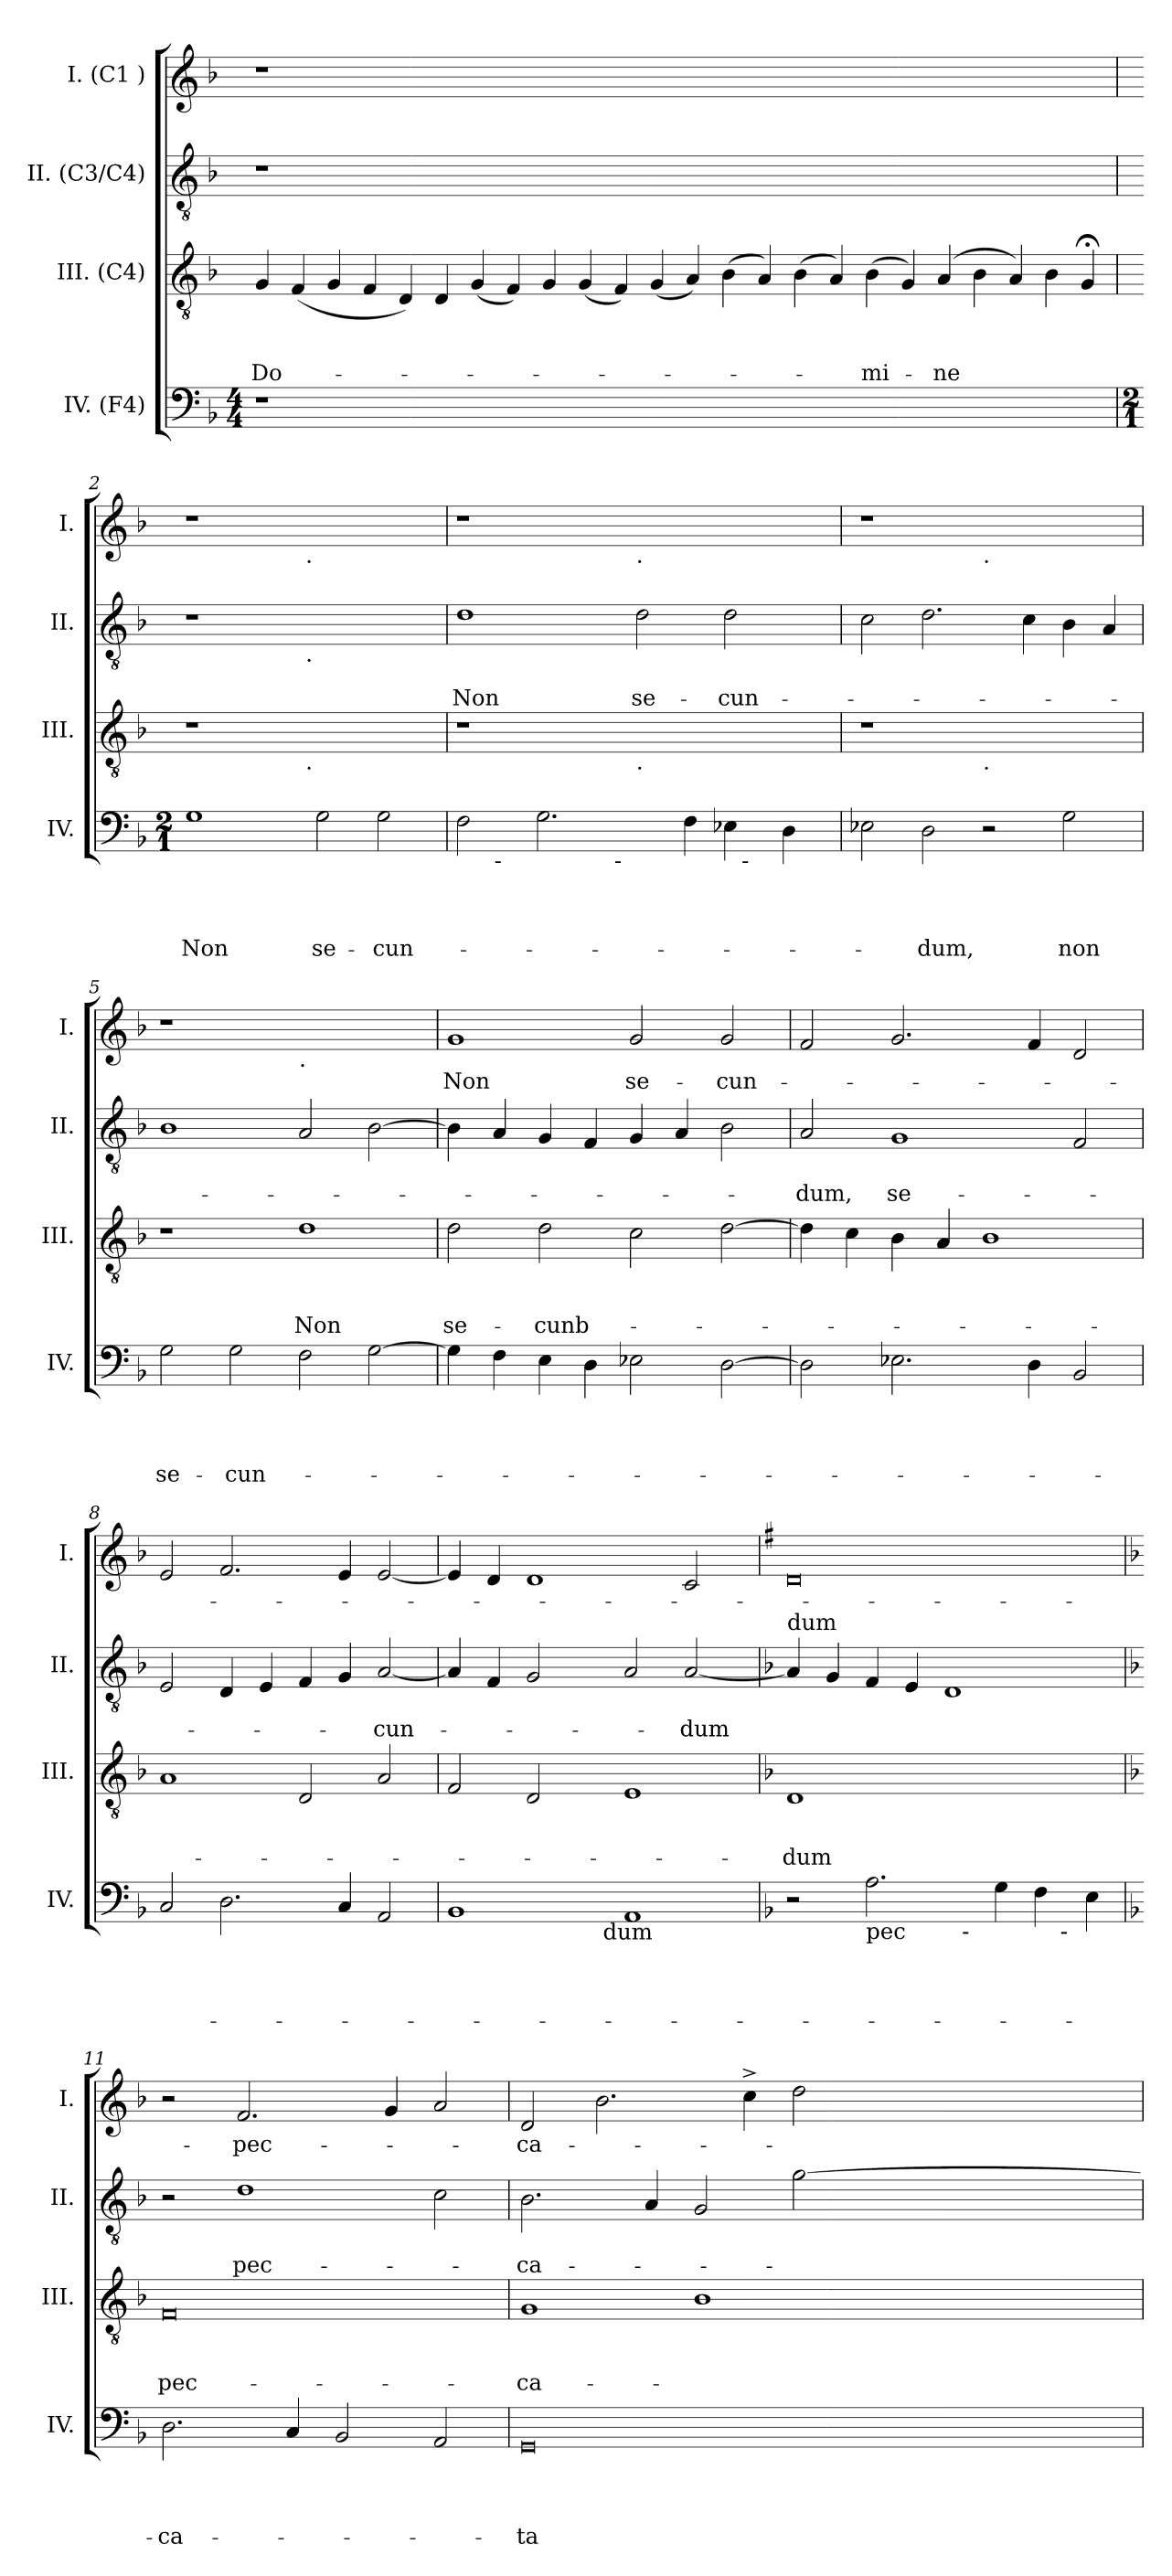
**kern	**text	**text	**text	**text	**kern	**text	**text	**text	**kern	**text	**text	**kern	**text
*part4	*part4	*part4	*part4	*part4	*part3	*part3	*part3	*part3	*part2	*part2	*part2	*part1	*part1
*staff4	*staff4	*staff4	*staff4	*staff4	*staff3	*staff3	*staff3	*staff3	*staff2	*staff2	*staff2	*staff1	*staff1
*I"IV. (F4)	*	*	*	*	*I"III. (C4)	*	*	*	*I"II. (C3/C4)	*	*	*I"I. (C1 )	*
*I'IV.	*	*	*	*	*I'III.	*	*	*	*I'II.	*	*	*I'I.	*
*clefF4	*	*	*	*	*clefGv2	*	*	*	*clefGv2	*	*	*clefG2	*
*k[b-]	*	*	*	*	*k[b-]	*	*	*	*k[b-]	*	*	*k[b-]	*
*F:	*	*	*	*	*F:	*	*	*	*F:	*	*	*F:	*
*M4/4	*	*	*	*	*	*	*	*	*	*	*	*	*
=1	=1	=1	=1	=1	=1	=1	=1	=1	=1	=1	=1	=1	=1
!LO:N:vis=1	!	!	!	!	!	!	!	!LO:LY:b	!LO:N:vis=1	!	!	!LO:N:vis=1	!
1r	.	.	.	.	4G/	.	.	Do-	1r	.	.	1r	.
.	.	.	.	.	(<4F/	.	.	.	.	.	.	.	.
.	.	.	.	.	4G/	.	.	.	.	.	.	.	.
.	.	.	.	.	4F/	.	.	.	.	.	.	.	.
00ryy	.	.	.	.	4D/)	.	.	.	00ryy	.	.	00ryy	.
.	.	.	.	.	4D/	.	.	.	.	.	.	.	.
.	.	.	.	.	(<4G/	.	.	.	.	.	.	.	.
.	.	.	.	.	4F/)	.	.	.	.	.	.	.	.
.	.	.	.	.	4G/	.	.	.	.	.	.	.	.
.	.	.	.	.	(<4G/	.	.	.	.	.	.	.	.
.	.	.	.	.	4F/)	.	.	.	.	.	.	.	.
.	.	.	.	.	(<4G/	.	.	.	.	.	.	.	.
.	.	.	.	.	4A/)	.	.	.	.	.	.	.	.
.	.	.	.	.	(>4B-\	.	.	.	.	.	.	.	.
.	.	.	.	.	4A/)	.	.	.	.	.	.	.	.
.	.	.	.	.	(>4B-\	.	.	.	.	.	.	.	.
.	.	.	.	.	4A/)	.	.	.	.	.	.	.	.
!	!	!	!	!	!	!	!	!LO:LY:b	!	!	!	!	!
.	.	.	.	.	(>4B-\	.	.	-mi-	.	.	.	.	.
.	.	.	.	.	4G/)	.	.	.	.	.	.	.	.
!	!	!	!	!	!	!	!	!LO:LY:b	!	!	!	!	!
.	.	.	.	.	(4A/	.	.	-ne	.	.	.	.	.
1ryy	.	.	.	.	4B-\	.	.	.	1ryy	.	.	1ryy	.
.	.	.	.	.	4A/)	.	.	.	.	.	.	.	.
.	.	.	.	.	4B-\	.	.	.	.	.	.	.	.
.	.	.	.	.	4G;/	.	.	.	.	.	.	.	.
=2	=2	=2	=2	=2	=2	=2	=2	=2	=2	=2	=2	=2	=2
*M2/1	*	*	*	*	*	*	*	*	*	*	*	*	*
!	!	!	!	!LO:LY:b	!	!	!	!	!	!	!	!	!
*	*	*	*	*	*^	*	*	*	*^	*	*	*^	*
1G	.	.	.	Non	1r	2ryy	.	.	.	1r	2ryy	.	.	1r	2ryy	.
.	.	.	.	.	.	4...ryy	.	.	.	.	4...ryy	.	.	.	4...ryy	.
!	!	!	!	!	!	!	!	!	!	!	!	!	!	!	!LO:TX:b:t=.	!
!	!	!	!	!	!	!	!	!	!	!	!LO:TX:b:t=.	!	!	!	!	!
!	!	!	!	!	!	!LO:TX:b:t=.	!	!	!	!	!	!	!	!	!	!
.	.	.	.	.	.	1ryy	.	.	.	.	1ryy	.	.	.	1ryy	.
!	!	!	!	!LO:LY:b	!	!	!	!	!	!	!	!	!	!	!	!
2G\	.	.	.	se-	1ryy	.	.	.	.	1ryy	.	.	.	1ryy	.	.
!	!	!	!	!LO:LY:b	!	!	!	!	!	!	!	!	!	!	!	!
2G\	.	.	.	-cun-	.	.	.	.	.	.	.	.	.	.	.	.
.	.	.	.	.	.	32ryy	.	.	.	.	32ryy	.	.	.	32ryy	.
!!LO:LB:g=z
=3	=3	=3	=3	=3	=3	=3	=3	=3	=3	=3	=3	=3	=3	=3	=3	=3
!	!	!	!	!	!	!	!	!	!	!	!	!	!LO:LY:b	!	!	!
*^	*	*	*	*	*	*	*	*	*	*	*	*	*	*	*	*
*	*^	*	*	*	*	*	*	*	*	*	*	*	*	*	*	*	*
*	*	*	*	*	*	*	*v	*v	*	*	*	*	*	*	*	*v	*v	*
*	*	*^	*	*	*	*	*	*	*	*	*v	*v	*	*	*	*
2F\	8..ryy	2ryy	1ryy	.	.	.	.	1r	.	.	.	1d	.	Non	1r	.
!	!LO:TX:b:t=-	!	!	!	!	!	!	!	!	!	!	!	!	!	!	!
.	1ryy	.	.	.	.	.	.	.	.	.	.	.	.	.	.	.
2.G\	.	4ryy	.	.	.	.	.	.	.	.	.	.	.	.	.	.
.	.	8ryy	.	.	.	.	.	.	.	.	.	.	.	.	.	.
.	.	32ryy	.	.	.	.	.	.	.	.	.	.	.	.	.	.
!	!	!LO:TX:b:t=-	!	!	!	!	!	!	!	!	!	!	!	!	!	!
.	.	1ryy	.	.	.	.	.	.	.	.	.	.	.	.	.	.
!	!	!	!	!	!	!	!	!	!	!	!	!	!	!	!LO:TX:b:t=.	!
!	!	!	!	!	!	!	!	!LO:TX:b:t=.	!	!	!	!	!	!	!	!
!	!	!	!	!	!	!	!	!	!	!	!	!	!	!LO:LY:b	!	!
.	.	.	2ryy	.	.	.	.	1ryy	.	.	.	2d\	.	se-	1ryy	.
.	2ryy	.	.	.	.	.	.	.	.	.	.	.	.	.	.	.
4F\	.	.	.	.	.	.	.	.	.	.	.	.	.	.	.	.
!	!	!	!	!	!	!	!	!	!	!	!	!	!	!LO:LY:b	!	!
4E-\	.	.	16ryy	.	.	.	.	.	.	.	.	2d\	.	-cun-	.	.
!	!	!	!LO:TX:b:t=-	!	!	!	!	!	!	!	!	!	!	!	!	!
.	.	.	4..ryy	.	.	.	.	.	.	.	.	.	.	.	.	.
.	4ryy	.	.	.	.	.	.	.	.	.	.	.	.	.	.	.
4D\	.	.	.	.	.	.	.	.	.	.	.	.	.	.	.	.
.	.	16.ryy	.	.	.	.	.	.	.	.	.	.	.	.	.	.
.	32ryy	.	.	.	.	.	.	.	.	.	.	.	.	.	.	.
=4	=4	=4	=4	=4	=4	=4	=4	=4	=4	=4	=4	=4	=4	=4	=4	=4
!LO:TX:b:t=-	!	!	!	!	!	!	!	!	!	!	!	!	!	!	!	!
*v	*v	*v	*v	*	*	*	*	*	*	*	*	*	*	*	*	*
2E-\	.	.	.	.	1r	.	.	.	2c\	.	.	1r	.
!	!	!	!	!LO:LY:b	!	!	!	!	!	!	!	!	!
2D\	.	.	.	-dum,	.	.	.	.	2.d\	.	.	.	.
!	!	!	!	!	!	!	!	!	!	!	!	!LO:TX:b:t=.	!
!	!	!	!	!	!LO:TX:b:t=.	!	!	!	!	!	!	!	!
2r	.	.	.	.	1ryy	.	.	.	.	.	.	1ryy	.
.	.	.	.	.	.	.	.	.	4c\	.	.	.	.
!	!	!	!	!LO:LY:b	!	!	!	!	!	!	!	!	!
2G\	.	.	.	non	.	.	.	.	4B-\	.	.	.	.
.	.	.	.	.	.	.	.	.	4A/	.	.	.	.
=5	=5	=5	=5	=5	=5	=5	=5	=5	=5	=5	=5	=5	=5
!	!	!	!	!LO:LY:b	!	!	!	!	!	!	!	!	!
2G\	.	.	.	se-	1r	.	.	.	1B-	.	.	1r	.
!	!	!	!	!LO:LY:b	!	!	!	!	!	!	!	!	!
2G\	.	.	.	-cun-	.	.	.	.	.	.	.	.	.
!	!	!	!	!	!	!	!	!	!	!	!	!LO:TX:b:t=.	!
!	!	!	!	!	!	!	!	!LO:LY:b	!	!	!	!	!
2F\	.	.	.	.	1d	.	.	Non	2A/	.	.	1ryy	.
[>2G\	.	.	.	.	.	.	.	.	[>2B-\	.	.	.	.
=6	=6	=6	=6	=6	=6	=6	=6	=6	=6	=6	=6	=6	=6
!	!	!	!	!	!	!	!	!LO:LY:b	!	!	!	!	!LO:LY:b
4G\]	.	.	.	.	2d\	.	.	se-	4B-\]	.	.	1g	Non
4F\	.	.	.	.	.	.	.	.	4A/	.	.	.	.
!	!	!	!	!	!	!	!	!LO:LY:b	!	!	!	!	!
4E\	.	.	.	.	2d\	.	.	-cunb-	4G/	.	.	.	.
4D\	.	.	.	.	.	.	.	.	4F/	.	.	.	.
!	!	!	!	!	!	!	!	!	!	!	!	!	!LO:LY:b
2E-\	.	.	.	.	2c\	.	.	.	4G/	.	.	2g/	se-
.	.	.	.	.	.	.	.	.	4A/	.	.	.	.
!	!	!	!	!	!	!	!	!	!	!	!	!	!LO:LY:b
[<2D\	.	.	.	.	[<2d\	.	.	.	2B-\	.	.	2g/	-cun-
!!LO:LB:g=z
=7	=7	=7	=7	=7	=7	=7	=7	=7	=7	=7	=7	=7	=7
!	!	!	!	!	!	!	!	!	!	!	!LO:LY:b	!	!
2D\]	.	.	.	.	4d\]	.	.	.	2A/	.	-dum,	2f/	.
.	.	.	.	.	4c\	.	.	.	.	.	.	.	.
!	!	!	!	!	!	!	!	!	!	!	!LO:LY:b	!	!
2.E-\	.	.	.	.	4B-\	.	.	.	1G	.	se-	2.g/	.
.	.	.	.	.	4A/	.	.	.	.	.	.	.	.
.	.	.	.	.	1B-	.	.	.	.	.	.	.	.
4D\	.	.	.	.	.	.	.	.	.	.	.	4f/	.
2BB-/	.	.	.	.	.	.	.	.	2F/	.	.	2d/	.
=8	=8	=8	=8	=8	=8	=8	=8	=8	=8	=8	=8	=8	=8
2C/	.	.	.	.	1A	.	.	.	2E/	.	.	2e/	.
2.D\	.	.	.	.	.	.	.	.	4D/	.	.	2.f/	.
.	.	.	.	.	.	.	.	.	4E/	.	.	.	.
.	.	.	.	.	2D/	.	.	.	4F/	.	.	.	.
4C/	.	.	.	.	.	.	.	.	4G/	.	.	4e/	.
!	!	!	!	!	!	!	!	!	!	!	!LO:LY:b	!	!
2AA/	.	.	.	.	2A/	.	.	.	[<2A/	.	-cun-	[<2e/	.
=9	=9	=9	=9	=9	=9	=9	=9	=9	=9	=9	=9	=9	=9
*^	*	*	*	*	*	*	*	*	*	*	*	*	*
1BB-	2ryy	.	.	.	.	2F/	.	.	.	4A/]	.	.	4e/]	.
.	.	.	.	.	.	.	.	.	.	4F/	.	.	4d/	.
.	4ryy	.	.	.	.	2D/	.	.	.	2G/	.	.	1d	.
.	8ryy	.	.	.	.	.	.	.	.	.	.	.	.	.
.	32ryy	.	.	.	.	.	.	.	.	.	.	.	.	.
!	!LO:TX:b:t=dum	!	!	!	!	!	!	!	!	!	!	!	!	!
.	1ryy	.	.	.	.	.	.	.	.	.	.	.	.	.
1AA	.	.	.	.	.	1E	.	.	.	2A/	.	.	.	.
!	!	!	!	!	!	!	!	!	!	!	!	!LO:LY:b	!	!
.	.	.	.	.	.	.	.	.	.	[<2A/	.	-dum	2c/	.
.	16.ryy	.	.	.	.	.	.	.	.	.	.	.	.	.
*v	*v	*	*	*	*	*	*	*	*	*	*	*	*	*
=10	=10	=10	=10	=10	=10	=10	=10	=10	=10	=10	=10	=10	=10
*	*	*	*	*	*	*	*	*	*	*	*	*k[f#]	*
*	*	*	*	*	*	*	*	*	*	*	*	*G:	*
*^	*	*	*	*	*^	*	*	*	*	*	*	*	*
!	!	!	!	!	!	!	!	!	!	!	!LO:TX:a:t=dum	!	!	!	!
!	!	!	!	!	!	!	!LO:N:vis=1	!	!	!LO:LY:b	!	!	!	!	!
*	*^	*	*	*	*	*	*	*	*	*	*	*	*	*	*
2r	1ryy	1ryy	.	.	.	.	1D	0rC	.	.	-dum	4A/]	.	.	0d	.
.	.	.	.	.	.	.	.	.	.	.	.	4G/	.	.	.	.
!LO:TX:b:t=pec	!	!	!	!	!	!	!	!	!	!	!	!	!	!	!	!
2.A\	.	.	.	.	.	.	.	.	.	.	.	4F/	.	.	.	.
.	.	.	.	.	.	.	.	.	.	.	.	4E/	.	.	.	.
.	16ryy	2ryy	.	.	.	.	1ryy	.	.	.	.	1D	.	.	.	.
!	!LO:TX:b:t=-	!	!	!	!	!	!	!	!	!	!	!	!	!	!	!
.	2...ryy	.	.	.	.	.	.	.	.	.	.	.	.	.	.	.
4G\	.	.	.	.	.	.	.	.	.	.	.	.	.	.	.	.
4F\	.	8ryy	.	.	.	.	.	.	.	.	.	.	.	.	.	.
!	!	!LO:TX:b:t=-	!	!	!	!	!	!	!	!	!	!	!	!	!	!
.	.	4.ryy	.	.	.	.	.	.	.	.	.	.	.	.	.	.
4E\	.	.	.	.	.	.	.	.	.	.	.	.	.	.	.	.
*v	*v	*v	*	*	*	*	*	*	*	*	*	*	*	*	*	*
*	*	*	*	*	*v	*v	*	*	*	*	*	*	*	*
!!LO:LB:g=z
=11	=11	=11	=11	=11	=11	=11	=11	=11	=11	=11	=11	=11	=11
*	*	*	*	*	*	*	*	*	*	*	*	*k[b-]	*
*	*	*	*	*	*	*	*	*	*	*	*	*F:	*
*^	*	*	*	*	*	*	*	*	*	*	*	*	*
*	*^	*	*	*	*	*	*	*	*	*	*	*	*	*
!	!	!	!	!	!	!LO:LY:b	!	!	!	!LO:LY:b	!	!	!	!	!
*v	*v	*v	*	*	*	*	*	*	*	*	*	*	*	*	*
2.D\	.	.	.	-ca-	0F	.	.	pec-	2r	.	.	2r	.
!	!	!	!	!	!	!	!	!	!	!	!LO:LY:b	!	!LO:LY:b
.	.	.	.	.	.	.	.	.	1d	.	pec-	2.f/	-pec-
4C/	.	.	.	.	.	.	.	.	.	.	.	.	.
2BB-/	.	.	.	.	.	.	.	.	.	.	.	.	.
.	.	.	.	.	.	.	.	.	.	.	.	4g/	.
2AA/	.	.	.	.	.	.	.	.	2c\	.	.	2a/	.
=12	=12	=12	=12	=12	=12	=12	=12	=12	=12	=12	=12	=12	=12
!	!	!	!	!LO:LY:b:rj	!	!	!	!LO:LY:b	!	!	!LO:LY:b	!	!LO:LY:b
0GG	.	.	.	-ta	1G	.	.	-ca-	2.B-\	.	-ca-	2d/	-ca-
.	.	.	.	.	.	.	.	.	.	.	.	2.b-\	.
.	.	.	.	.	.	.	.	.	4A/	.	.	.	.
.	.	.	.	.	1B-	.	.	.	2G/	.	.	.	.
.	.	.	.	.	.	.	.	.	.	.	.	4cc^>\	.
.	.	.	.	.	.	.	.	.	[>2g\	.	.	2dd\	.
=	=	=	=	=	=	=	=	=	=	=	=	=	=
*-	*-	*-	*-	*-	*-	*-	*-	*-	*-	*-	*-	*-	*-
